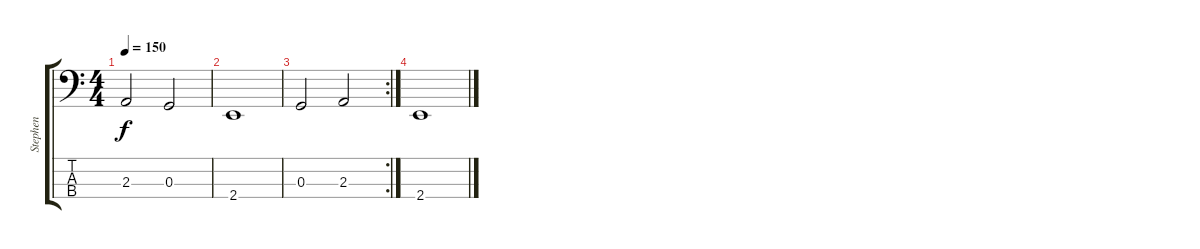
\track ("Stephen" "Stephen") {instrument electricbassfinger}
\staff {score tabs}
\tuning (F2 C2 G1 D1) {hide}
\ts (4 4)
\tempo 150
\clef f4
\ks c
2.3.2{dy f} 0.3.2 |
2.4.1 |
\rc 2
0.3.2 2.3.2 |
2.4.1{volume 0}
